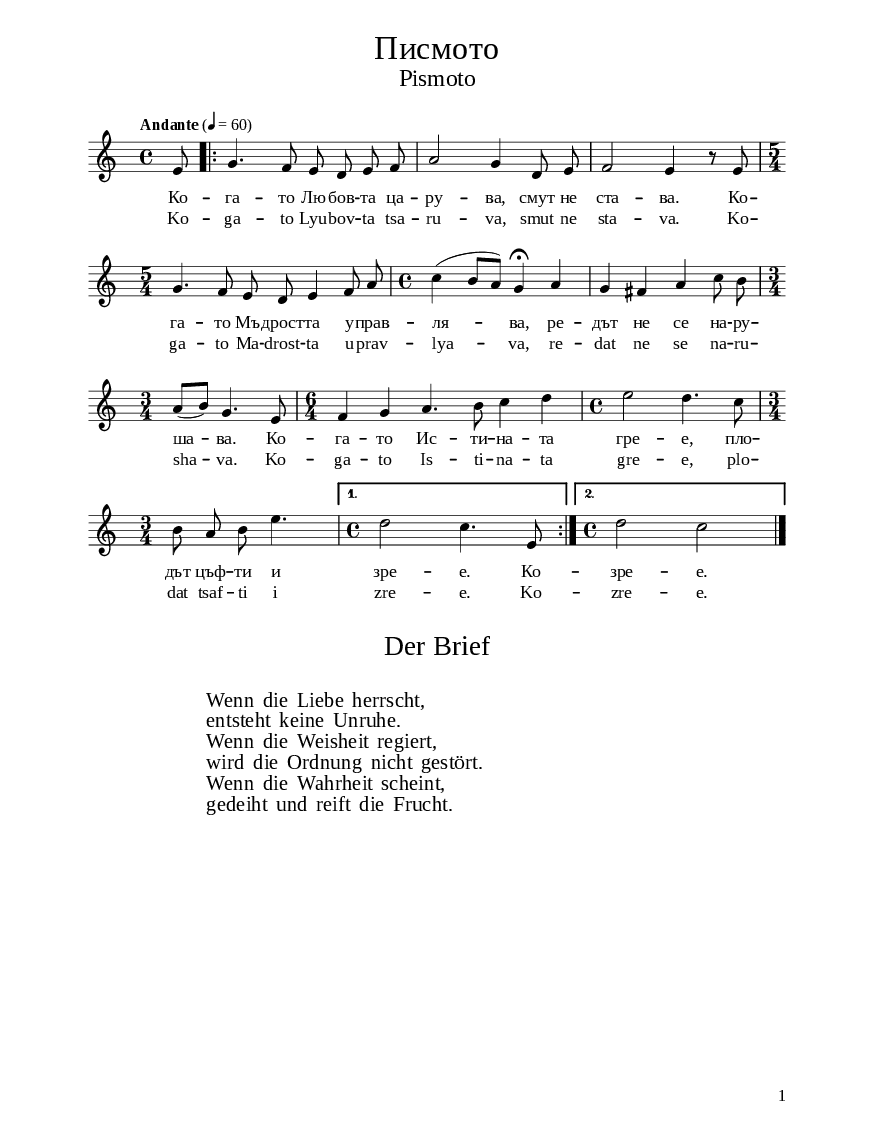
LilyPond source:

\version "2.22.1"

% include paper part and global functions
\include "include/globals.ily"

\bookpart {
  \include "include/bookpart-paper.ily"
  \score {
    \include "include/score-layout.ily"

    \new Voice \absolute {
      \clef treble
      \key c \major
      \time 4/4
      \tempoFunc "Andante" 4 "60"
      \autoBeamOff
      \partial 8
      e'8 \repeat volta 2 {
        | % 2
        g'4.  f'8  e'8  d'8  e'8
        f'8 | % 3
        a'2  g'4  d'8  e'8 | % 4
        f'2  e'4 r8  e'8 \break | % 5
        \time 5/4  | % 5
        g'4.  f'8  e'8  d'8  e'4
        f'8  a'8 | % 6
        \time 4/4  | % 6
        c''4 (  b'8 [  a'8 ) ]  g'4
        ^\fermata  a'4 | % 7
        g'4  fis'4  a'4  c''8
        b'8 \break | % 8
        \time 3/4  | % 8
        a'8 ( [  b'8 ])  g'4.  e'8 | % 9
        \time 6/4  | % 9
        f'4  g'4  a'4.  b'8  c''4
        d''4 |
        \time 4/4  |
        e''2  d''4.  c''8 \break | % 11
        \time 3/4  | % 11
        b'8  a'8  b'8  e''4. |
      }

      \alternative {
        {
          % 12
          \time 4/4  % 12
          d''2  c''4.  e'8 |
        }
        {
          \time 4/4 d''2  c''2 | \bar "|."
        }
      }
    }

    \addlyrics {
      Ко -- га -- то Лю -- бов -- та ца --
      ру -- ва, смут не ста -- ва. Ко --
      га -- то Мъ -- дрост -- та у -- прав
      -- ля -- ва, ре -- дът не се
      на -- ру -- ша -- ва. Ко -- га --
      то Ис -- ти -- на -- та гре -- е,
      пло -- дът цъф -- ти и зре -- е.
      Ко -- зре -- е.}
      \addlyrics {
        Ko -- ga -- to Lyu -- bov -- ta tsa --
        ru -- va, smut ne sta -- va. Ko --
        ga -- to Ma -- drost -- ta u -- prav
        -- lya -- va, re -- dat ne se
        na -- ru -- sha -- va. Ko -- ga --
        to Is -- ti -- na -- ta gre -- e,
        plo -- dat tsaf -- ti i zre -- e.
        Ko -- zre -- e.}

        \header {
          title = \titleFunc "Писмото" "Pismoto"
        }

        \midi{}

      } % score




      % include foreign translation(s) of the song
      \version "2.22.1"

\markup \fill-line { \fontsize #deTitleFontSize "Der Brief" }
\markup \null
\markup \null
\markup \fontsize #deCoupletFontSize {
  \hspace #10
  \override #`(baseline-skip . ,deCoupletBaselineSkip)

  \column {
    \line { " " }

 \line { " "Wenn die Liebe herrscht, }

 \line { " "entsteht keine Unruhe. }

 \line { " "Wenn die Weisheit regiert, }

 \line { " "wird die Ordnung nicht gestört.}

 \line { " "Wenn die Wahrheit scheint, }

 \line { " "gedeiht und reift die Frucht. }

  }
}


    } % bookpart

    % Più mosso
    %
